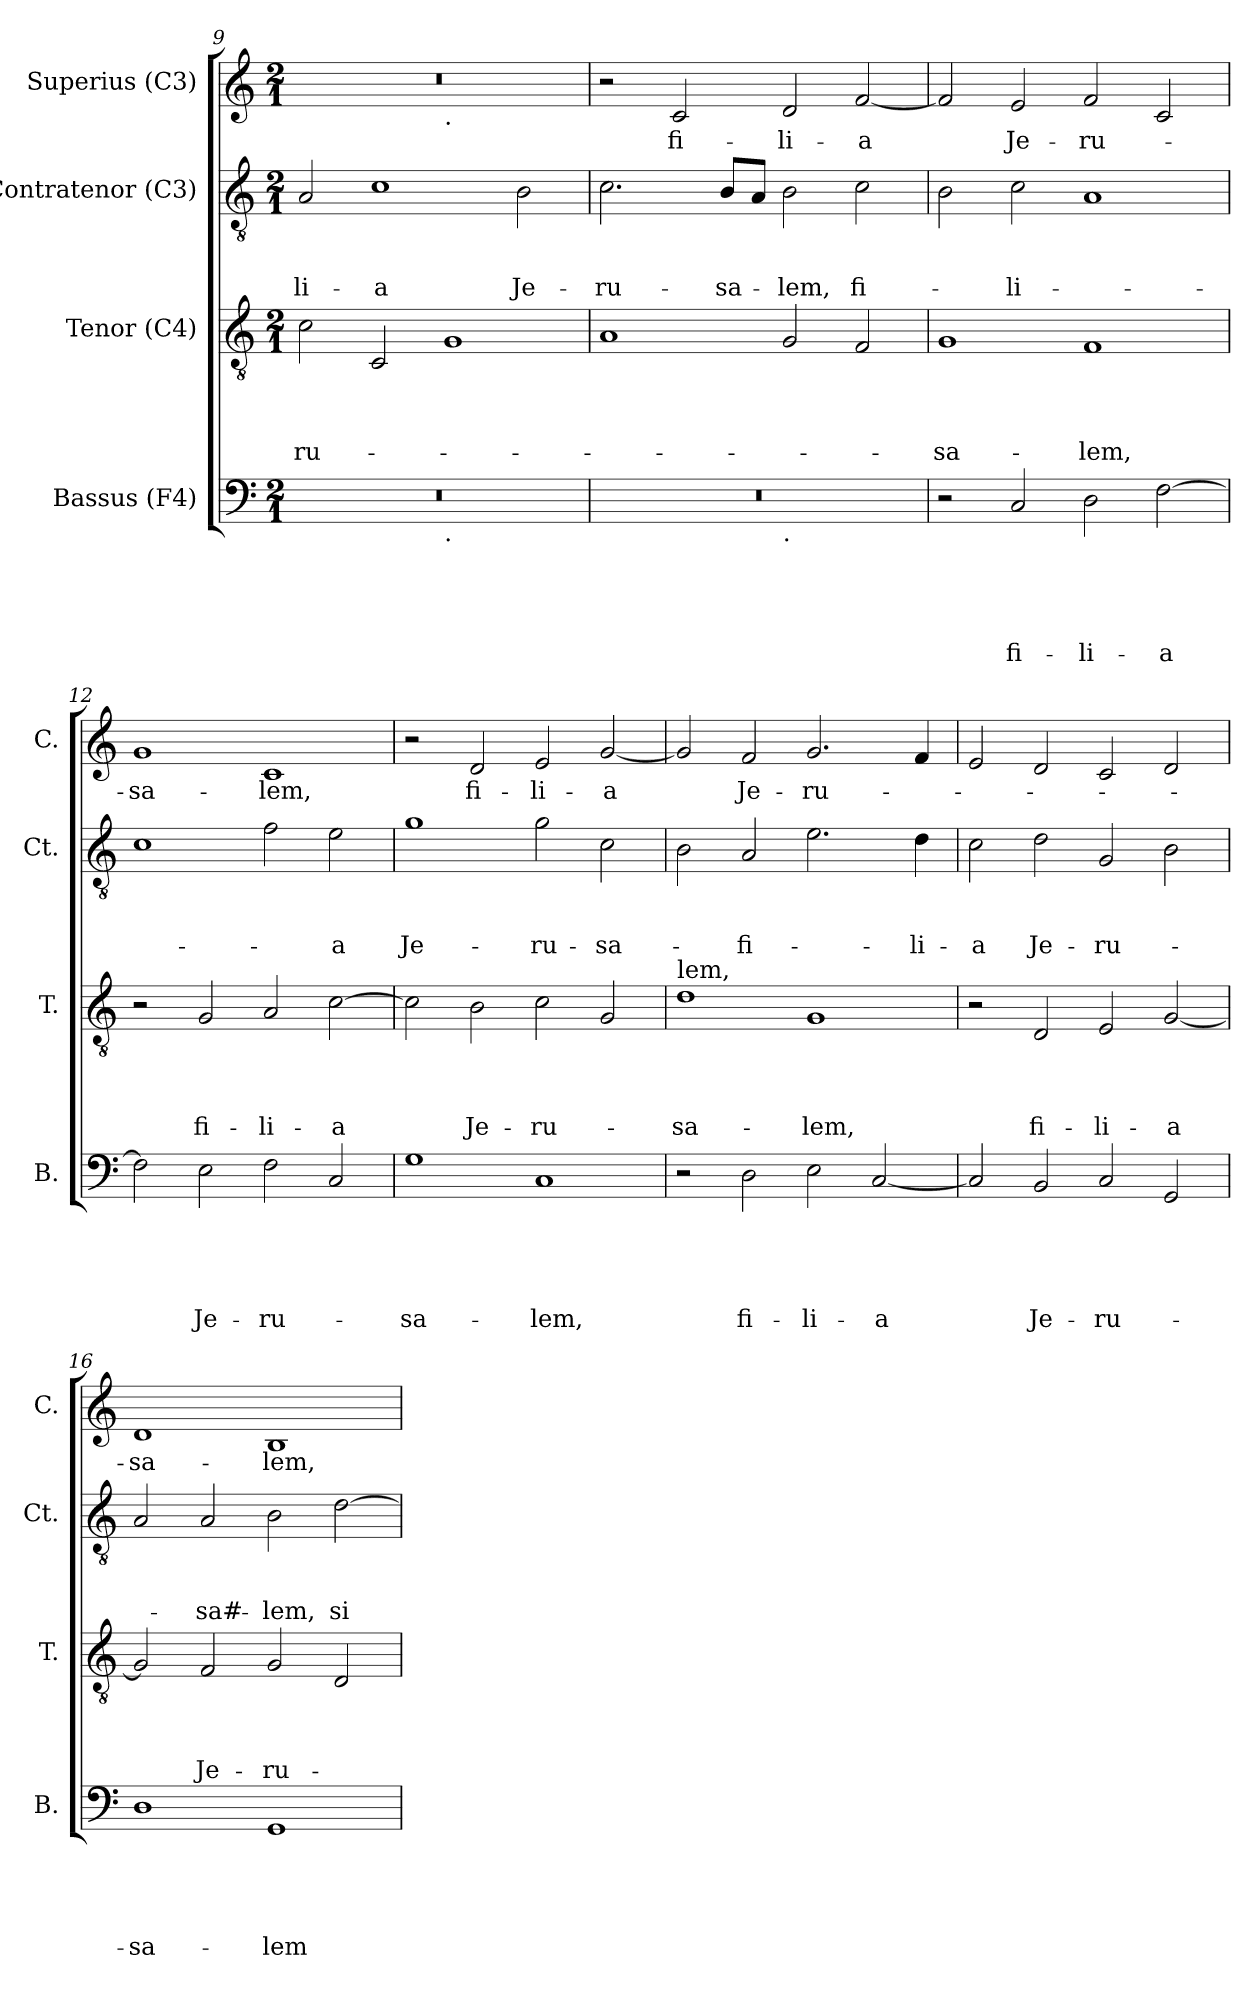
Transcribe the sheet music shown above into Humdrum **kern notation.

**kern	**text	**text	**text	**text	**text	**kern	**text	**text	**text	**text	**kern	**text	**text	**text	**kern	**text
*part4	*part4	*part4	*part4	*part4	*part4	*part3	*part3	*part3	*part3	*part3	*part2	*part2	*part2	*part2	*part1	*part1
*staff4	*staff4	*staff4	*staff4	*staff4	*staff4	*staff3	*staff3	*staff3	*staff3	*staff3	*staff2	*staff2	*staff2	*staff2	*staff1	*staff1
*I"Bassus (F4)	*	*	*	*	*	*I"Tenor (C4)	*	*	*	*	*I"Contratenor (C3)	*	*	*	*I"Superius (C3)	*
*I'B.	*	*	*	*	*	*I'T.	*	*	*	*	*I'Ct.	*	*	*	*I'C.	*
*clefF4	*	*	*	*	*	*clefGv2	*	*	*	*	*clefGv2	*	*	*	*clefG2	*
*k[]	*	*	*	*	*	*k[]	*	*	*	*	*k[]	*	*	*	*k[]	*
*C:	*	*	*	*	*	*C:	*	*	*	*	*C:	*	*	*	*C:	*
*M2/1	*	*	*	*	*	*M2/1	*	*	*	*	*M2/1	*	*	*	*M2/1	*
=9	=9	=9	=9	=9	=9	=9	=9	=9	=9	=9	=9	=9	=9	=9	=9	=9
!	!	!	!	!	!	!	!	!	!	!LO:LY:b	!	!	!	!LO:LY:b	!	!
*^	*	*	*	*	*	*	*	*	*	*	*	*	*	*	*^	*
0r	1ryy	.	.	.	.	.	2c\	.	.	.	-ru-	2A/	.	.	-li-	0r	1ryy	.
!	!	!	!	!	!	!	!	!	!	!	!	!	!	!	!LO:LY:b:rj	!	!	!
.	.	.	.	.	.	.	2C/	.	.	.	.	1c	.	.	-a	.	.	.
!	!	!	!	!	!	!	!	!	!	!	!	!	!	!	!	!	!LO:TX:b:t=.	!
!	!LO:TX:b:t=.	!	!	!	!	!	!	!	!	!	!	!	!	!	!	!	!	!
.	1ryy	.	.	.	.	.	1G	.	.	.	.	.	.	.	.	.	1ryy	.
!	!	!	!	!	!	!	!	!	!	!	!	!	!	!	!LO:LY:b	!	!	!
.	.	.	.	.	.	.	.	.	.	.	.	2B\	.	.	Je-	.	.	.
=10	=10	=10	=10	=10	=10	=10	=10	=10	=10	=10	=10	=10	=10	=10	=10	=10	=10	=10
!	!	!	!	!	!	!	!	!	!	!	!	!	!	!	!LO:LY:b	!	!	!
*	*	*	*	*	*	*	*	*	*	*	*	*	*	*	*	*v	*v	*
0r	1ryy	.	.	.	.	.	1A	.	.	.	.	2.c\	.	.	-ru-	2r	.
!	!	!	!	!	!	!	!	!	!	!	!	!	!	!	!	!	!LO:LY:b
.	.	.	.	.	.	.	.	.	.	.	.	.	.	.	.	2c/	fi-
!	!	!	!	!	!	!	!	!	!	!	!	!	!	!	!LO:LY:b	!	!
.	.	.	.	.	.	.	.	.	.	.	.	8B/L	.	.	-sa-	.	.
.	.	.	.	.	.	.	.	.	.	.	.	8A/J	.	.	.	.	.
!	!LO:TX:b:t=.	!	!	!	!	!	!	!	!	!	!	!	!	!	!	!	!
!	!	!	!	!	!	!	!	!	!	!	!	!	!	!	!LO:LY:b	!	!LO:LY:b
.	1ryy	.	.	.	.	.	2G/	.	.	.	.	2B\	.	.	-lem,	2d/	-li-
!	!	!	!	!	!	!	!	!	!	!	!	!	!	!	!LO:LY:b	!	!LO:LY:b
.	.	.	.	.	.	.	2F/	.	.	.	.	2c\	.	.	fi-	[<2f/	-a
=11	=11	=11	=11	=11	=11	=11	=11	=11	=11	=11	=11	=11	=11	=11	=11	=11	=11
!	!	!	!	!	!	!	!	!	!	!	!LO:LY:b	!	!	!	!	!	!
*v	*v	*	*	*	*	*	*	*	*	*	*	*	*	*	*	*	*
2r	.	.	.	.	.	1G	.	.	.	-sa-	2B\	.	.	.	2f/]	.
!	!	!	!	!	!LO:LY:b	!	!	!	!	!	!	!	!	!LO:LY:b	!	!LO:LY:b
2C/	.	.	.	.	fi-	.	.	.	.	.	2c\	.	.	-li-	2e/	Je-
!	!	!	!	!	!LO:LY:b	!	!	!	!	!LO:LY:b	!	!	!	!	!	!LO:LY:b
2D\	.	.	.	.	-li-	1F	.	.	.	-lem,	1A	.	.	.	2f/	-ru-
!	!	!	!	!	!LO:LY:b	!	!	!	!	!	!	!	!	!	!	!
[<2F\	.	.	.	.	-a	.	.	.	.	.	.	.	.	.	2c/	.
!!LO:LB:g=z
=12	=12	=12	=12	=12	=12	=12	=12	=12	=12	=12	=12	=12	=12	=12	=12	=12
!	!	!	!	!	!	!	!	!	!	!	!	!	!	!	!	!LO:LY:b:rj
2F\]	.	.	.	.	.	2r	.	.	.	.	1c	.	.	.	1g	-sa-
!	!	!	!	!	!LO:LY:b	!	!	!	!	!LO:LY:b	!	!	!	!	!	!
2E\	.	.	.	.	Je-	2G/	.	.	.	fi-	.	.	.	.	.	.
!	!	!	!	!	!LO:LY:b	!	!	!	!	!LO:LY:b	!	!	!	!	!	!LO:LY:b
2F\	.	.	.	.	-ru-	2A/	.	.	.	-li-	2f\	.	.	.	1c	-lem,
!	!	!	!	!	!	!	!	!	!	!LO:LY:b	!	!	!	!LO:LY:b	!	!
2C/	.	.	.	.	.	[>2c\	.	.	.	-a	2e\	.	.	-a	.	.
=13	=13	=13	=13	=13	=13	=13	=13	=13	=13	=13	=13	=13	=13	=13	=13	=13
!	!	!	!	!	!LO:LY:b	!	!	!	!	!	!	!	!	!LO:LY:b	!	!
1G	.	.	.	.	-sa-	2c\]	.	.	.	.	1g	.	.	Je-	2r	.
!	!	!	!	!	!	!	!	!	!	!LO:LY:b	!	!	!	!	!	!LO:LY:b
.	.	.	.	.	.	2B\	.	.	.	Je-	.	.	.	.	2d/	fi-
!	!	!	!	!	!LO:LY:b	!	!	!	!	!LO:LY:b	!	!	!	!LO:LY:b	!	!LO:LY:b
1C	.	.	.	.	-lem,	2c\	.	.	.	-ru-	2g\	.	.	-ru-	2e/	-li-
!	!	!	!	!	!	!	!	!	!	!	!	!	!	!LO:LY:b	!	!LO:LY:b
.	.	.	.	.	.	2G/	.	.	.	.	2c\	.	.	-sa-	[<2g/	-a
=14	=14	=14	=14	=14	=14	=14	=14	=14	=14	=14	=14	=14	=14	=14	=14	=14
!	!	!	!	!	!	!LO:TX:a:t=lem,	!	!	!	!	!	!	!	!	!	!
!	!	!	!	!	!	!	!	!	!	!LO:LY:b	!	!	!	!	!	!
2r	.	.	.	.	.	1d	.	.	.	-sa-	2B\	.	.	.	2g/]	.
!	!	!	!	!	!LO:LY:b	!	!	!	!	!	!	!	!	!LO:LY:b	!	!LO:LY:b
2D\	.	.	.	.	fi-	.	.	.	.	.	2A/	.	.	-fi-	2f/	Je-
!	!	!	!	!	!LO:LY:b	!	!	!	!	!LO:LY:b	!	!	!	!	!	!LO:LY:b
2E\	.	.	.	.	-li-	1G	.	.	.	-lem,	2.e\	.	.	.	2.g/	-ru-
!	!	!	!	!	!LO:LY:b	!	!	!	!	!	!	!	!	!	!	!
[<2C/	.	.	.	.	-a	.	.	.	.	.	.	.	.	.	.	.
!	!	!	!	!	!	!	!	!	!	!	!	!	!	!LO:LY:b	!	!
.	.	.	.	.	.	.	.	.	.	.	4d\	.	.	-li-	4f/	.
=15	=15	=15	=15	=15	=15	=15	=15	=15	=15	=15	=15	=15	=15	=15	=15	=15
!	!	!	!	!	!	!	!	!	!	!	!	!	!	!LO:LY:b	!	!
2C/]	.	.	.	.	.	2r	.	.	.	.	2c\	.	.	-a	2e/	.
!	!	!	!	!	!LO:LY:b	!	!	!	!	!LO:LY:b	!	!	!	!LO:LY:b	!	!
2BB/	.	.	.	.	Je-	2D/	.	.	.	fi-	2d\	.	.	Je-	2d/	.
!	!	!	!	!	!LO:LY:b	!	!	!	!	!LO:LY:b	!	!	!	!LO:LY:b	!	!
2C/	.	.	.	.	-ru-	2E/	.	.	.	-li-	2G/	.	.	-ru-	2c/	.
!	!	!	!	!	!	!	!	!	!	!LO:LY:b	!	!	!	!	!	!
2GG/	.	.	.	.	.	[<2G/	.	.	.	-a	2B\	.	.	.	2d/	.
=16	=16	=16	=16	=16	=16	=16	=16	=16	=16	=16	=16	=16	=16	=16	=16	=16
!	!	!	!	!	!LO:LY:b	!	!	!	!	!	!	!	!	!	!	!LO:LY:b
1D	.	.	.	.	-sa-	2G/]	.	.	.	.	2A/	.	.	.	1d	-sa-
!	!	!	!	!	!	!	!	!	!	!LO:LY:b	!	!	!	!LO:LY:b	!	!
.	.	.	.	.	.	2F/	.	.	.	Je-	2A/	.	.	-sa#-	.	.
!	!	!	!	!	!LO:LY:b	!	!	!	!	!LO:LY:b	!	!	!	!LO:LY:b	!	!LO:LY:b
1GG	.	.	.	.	-lem	2G/	.	.	.	-ru-	2B\	.	.	-lem,	1B	-lem,
!	!	!	!	!	!	!	!	!	!	!	!	!	!	!LO:LY:b	!	!
.	.	.	.	.	.	2D/	.	.	.	.	[<2d\	.	.	si-	.	.
=	=	=	=	=	=	=	=	=	=	=	=	=	=	=	=	=
*-	*-	*-	*-	*-	*-	*-	*-	*-	*-	*-	*-	*-	*-	*-	*-	*-
